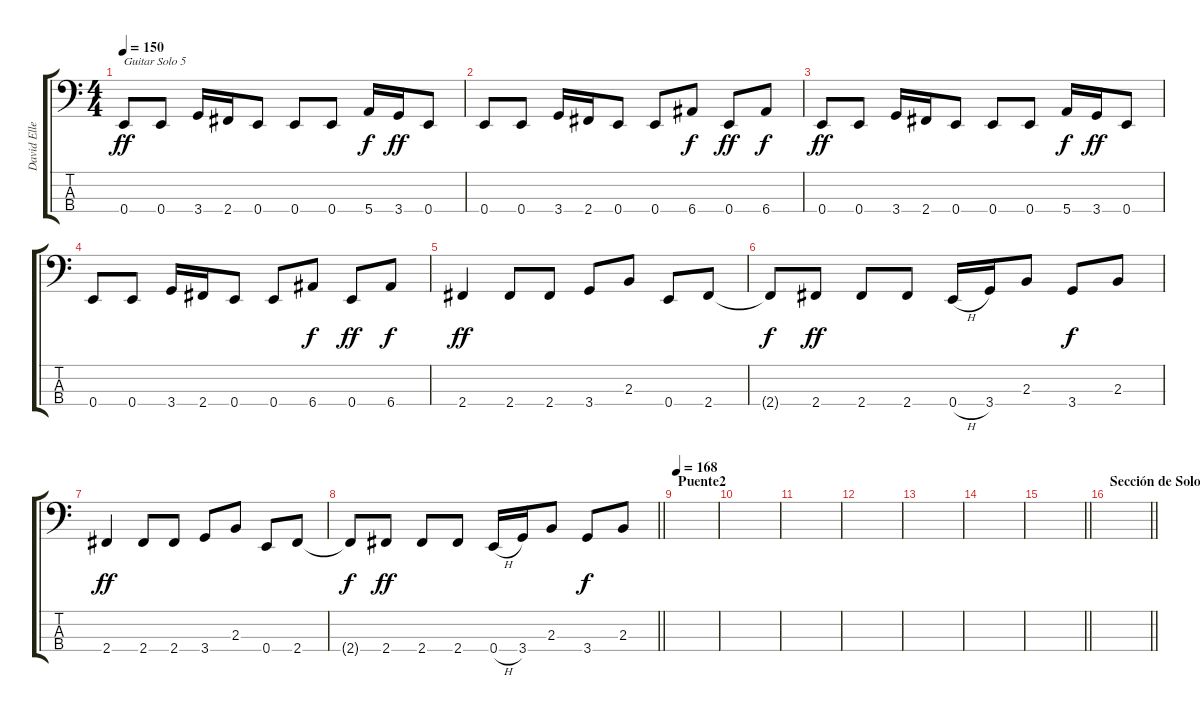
\track ("David Ellefson" "David Elle") {instrument electricbasspick}
\staff {score tabs}
\tuning (G2 D2 A1 E1) {hide}
\ts (4 4)
\tempo 150
\clef f4
\ks c
0.4.8{txt "Guitar Solo 5" dy ff} 0.4.8 3.4.16 2.4.16 0.4.8 0.4.8 0.4.8 5.4.16{dy f} 3.4.16{dy ff} 0.4.8 |
0.4.8 0.4.8 3.4.16 2.4.16 0.4.8 0.4.8 6.4.8{dy f} 0.4.8{dy ff} 6.4.8{dy f} |
0.4.8{dy ff} 0.4.8 3.4.16 2.4.16 0.4.8 0.4.8 0.4.8 5.4.16{dy f} 3.4.16{dy ff} 0.4.8 |
0.4.8 0.4.8 3.4.16 2.4.16 0.4.8 0.4.8 6.4.8{dy f} 0.4.8{dy ff} 6.4.8{dy f} |
2.4.4{dy ff} 2.4.8 2.4.8 3.4.8 2.3.8 0.4.8 2.4.8 |
2.4{t}.8{dy f} 2.4.8{dy ff} 2.4.8 2.4.8 0.4{h}.16 3.4.16 2.3.8 3.4.8{dy f} 2.3.8 |
2.4.4{dy ff} 2.4.8 2.4.8 3.4.8 2.3.8 0.4.8 2.4.8 |
\barLineRight lightlight
2.4{t}.8{dy f} 2.4.8{dy ff} 2.4.8 2.4.8 0.4{h}.16 3.4.16 2.3.8 3.4.8{dy f} 2.3.8 |
\section ("" "Puente2")
\tempo 168
|
|
|
|
|
|
\barLineRight lightlight
|
\section ("" "Sección de Solos")
\barLineRight lightlight
